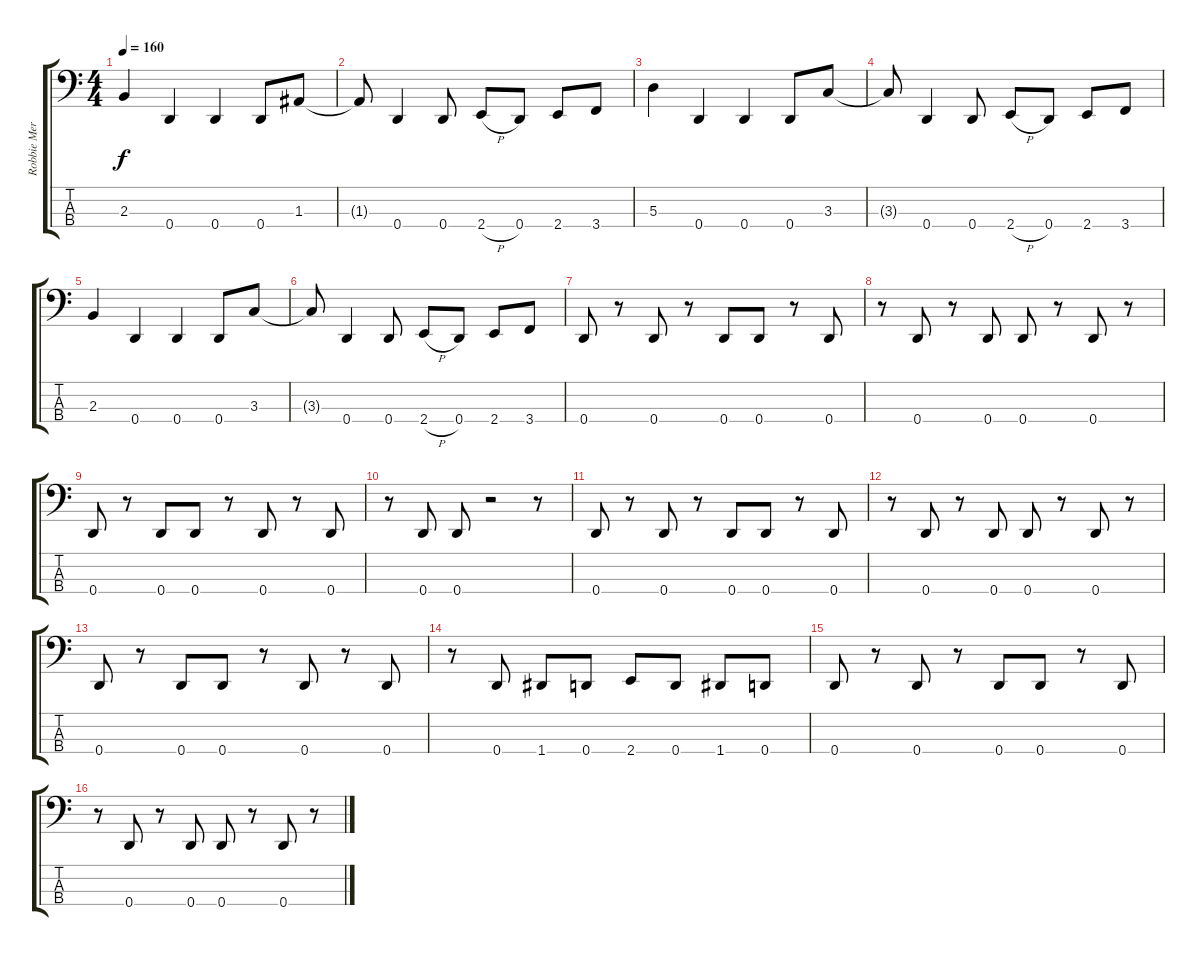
\track ("Robbie Merrill" "Robbie Mer") {instrument electricbasspick}
\staff {score tabs}
\tuning (G2 D2 A1 D1) {hide}
\ts (4 4)
\tempo 160
\clef f4
\ks c
2.3.4{dy f} 0.4.4 0.4.4 0.4.8 1.3.8 |
1.3{t}.8 0.4.4 0.4.8 2.4{h}.8 0.4.8 2.4.8 3.4.8 |
5.3.4 0.4.4 0.4.4 0.4.8 3.3.8 |
3.3{t}.8 0.4.4 0.4.8 2.4{h}.8 0.4.8 2.4.8 3.4.8 |
2.3.4 0.4.4 0.4.4 0.4.8 3.3.8 |
3.3{t}.8 0.4.4 0.4.8 2.4{h}.8 0.4.8 2.4.8 3.4.8 |
0.4.8 r.8 0.4.8 r.8 0.4.8 0.4.8 r.8 0.4.8 |
r.8 0.4.8 r.8 0.4.8 0.4.8 r.8 0.4.8 r.8 |
0.4.8 r.8 0.4.8 0.4.8 r.8 0.4.8 r.8 0.4.8 |
r.8 0.4.8 0.4.8 r.2 r.8 |
0.4.8 r.8 0.4.8 r.8 0.4.8 0.4.8 r.8 0.4.8 |
r.8 0.4.8 r.8 0.4.8 0.4.8 r.8 0.4.8 r.8 |
0.4.8 r.8 0.4.8 0.4.8 r.8 0.4.8 r.8 0.4.8 |
r.8 0.4.8 1.4.8 0.4.8 2.4.8 0.4.8 1.4.8 0.4.8 |
0.4.8 r.8 0.4.8 r.8 0.4.8 0.4.8 r.8 0.4.8 |
r.8 0.4.8 r.8 0.4.8 0.4.8 r.8 0.4.8 r.8
